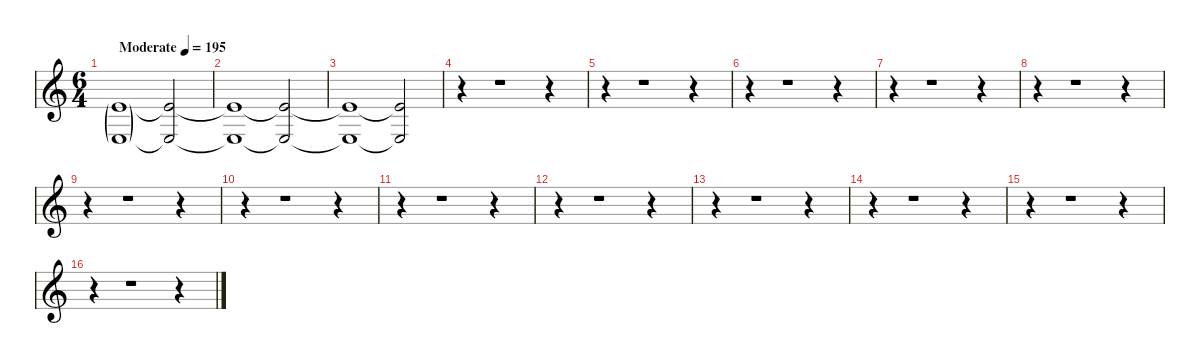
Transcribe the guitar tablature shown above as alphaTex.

\defaultSystemsLayout 4
\hideDynamics
\bracketExtendMode nobrackets
\singleTrackTrackNamePolicy hidden
\multiTrackTrackNamePolicy hidden
\firstSystemTrackNameMode fullname
\firstSystemTrackNameOrientation horizontal
\otherSystemsTrackNameOrientation horizontal
\track ("Keyboards" "vln.") {instrument stringensemble1}
\staff {score}
\tuning (D4 A3 F3 D3 A2 D2)
\ts (6 4)
\beaming (8 6 6)
\tempo (195 "Moderate")
\clef g2
\ks c
(7.2{g} 2.4{g}).1{dy mf instrument stringensemble1 beam Up} (7.2{t} 2.4{t}).2{dy f beam Up} |
(7.2{t} 2.4{t}).1{beam Up} (7.2{t} 2.4{t}).2{beam Up} |
(7.2{t} 2.4{t}).1{beam Up} (7.2{t} 2.4{t}).2{beam Up} |
r.4{beam Down} r.1{beam Down} r.4{beam Down} |
r.4{beam Down} r.1{beam Down} r.4{beam Down} |
r.4{beam Down} r.1{beam Down} r.4{beam Down} |
r.4{beam Down} r.1{beam Down} r.4{beam Down} |
r.4{beam Down} r.1{beam Down} r.4{beam Down} |
r.4{beam Down} r.1{beam Down} r.4{beam Down} |
r.4{beam Down} r.1{beam Down} r.4{beam Down} |
r.4{beam Down} r.1{beam Down} r.4{beam Down} |
r.4{beam Down} r.1{beam Down} r.4{beam Down} |
r.4{beam Down} r.1{beam Down} r.4{beam Down} |
r.4{beam Down} r.1{beam Down} r.4{beam Down} |
r.4{beam Down} r.1{beam Down} r.4{beam Down} |
r.4{beam Down} r.1{beam Down} r.4{beam Down}
